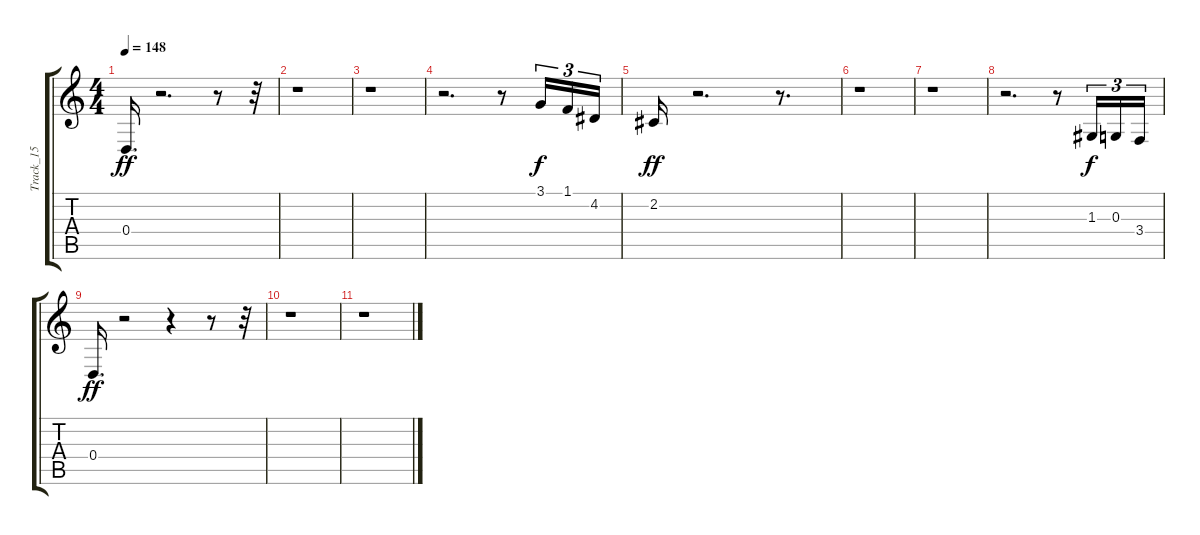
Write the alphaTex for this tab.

\track ("Track_15" "Track_15") {instrument synthdrum}
\staff {score tabs}
\tuning (E4 B3 G3 D3 A2 E2) {hide}
\ts (4 4)
\tempo 148
\clef g2
\ks c
0.4.16{d dy ff} r.2{d} r.8 r.32 |
r.1 |
r.1 |
r.2{d} r.8 3.1.16{tu (3 2) dy f} 1.1.16{tu (3 2)} 4.2.16{tu (3 2)} |
2.2.16{dy ff} r.2{d} r.8{d} |
r.1 |
r.1 |
r.2{d} r.8 1.3.16{tu (3 2) dy f} 0.3.16{tu (3 2)} 3.4.16{tu (3 2)} |
0.4.16{d dy ff} r.2 r.4 r.8 r.32 |
r.1 |
r.1
